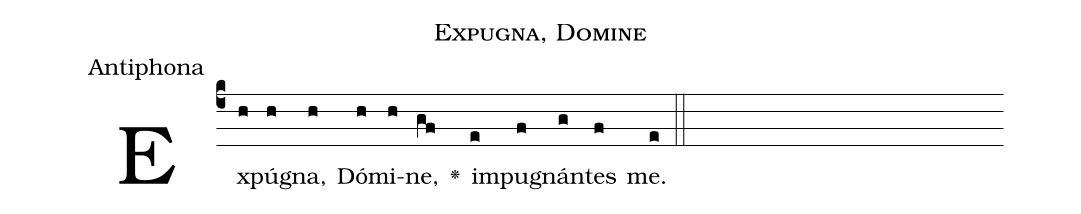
name:Expugna, Domine;
office-part:Antiphona;
%%
(c4)Ex(h)pú(h)gna,(h) Dó(h)mi(h)ne,(gf) <v>\greheightstar</v>() im(e)pu(f)gnán(g)tes(f) me.(e) (::)
